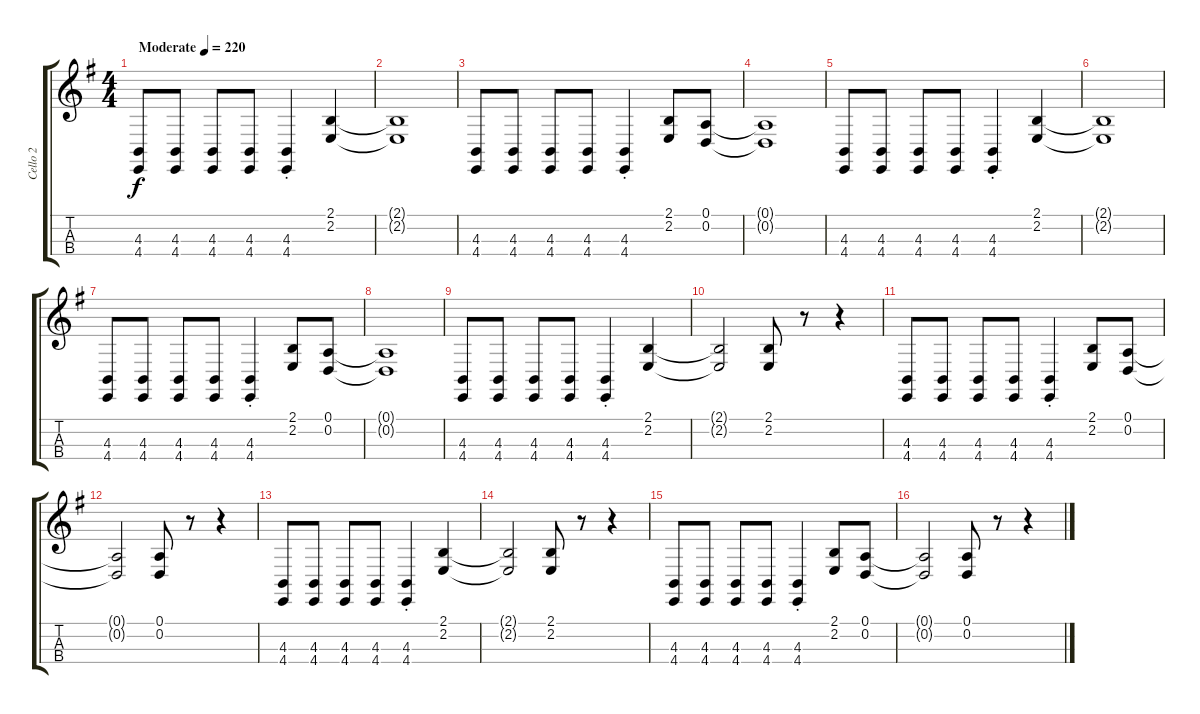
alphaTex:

\track ("Cello 2" "Cello 2") {instrument cello}
\staff {score tabs}
\tuning (A3 D3 G2 C2) {hide}
\ts (4 4)
\tempo (220 "Moderate")
\clef g2
\ks g
(4.3 4.4).8{dy f instrument cello} (4.3 4.4).8 (4.3 4.4).8 (4.3 4.4).8 (4.3{st} 4.4{st}).4 (2.1 2.2).4 |
(2.1{t} 2.2{t}).1 |
(4.3 4.4).8 (4.3 4.4).8 (4.3 4.4).8 (4.3 4.4).8 (4.3{st} 4.4{st}).4 (2.1 2.2).8 (0.1 0.2).8 |
(0.1{t} 0.2{t}).1 |
(4.3 4.4).8 (4.3 4.4).8 (4.3 4.4).8 (4.3 4.4).8 (4.3{st} 4.4{st}).4 (2.1 2.2).4 |
(2.1{t} 2.2{t}).1 |
(4.3 4.4).8 (4.3 4.4).8 (4.3 4.4).8 (4.3 4.4).8 (4.3{st} 4.4{st}).4 (2.1 2.2).8 (0.1 0.2).8 |
(0.1{t} 0.2{t}).1 |
(4.3 4.4).8 (4.3 4.4).8 (4.3 4.4).8 (4.3 4.4).8 (4.3{st} 4.4{st}).4 (2.1 2.2).4 |
(2.1{t} 2.2{t}).2 (2.1 2.2).8 r.8 r.4 |
(4.3 4.4).8 (4.3 4.4).8 (4.3 4.4).8 (4.3 4.4).8 (4.3{st} 4.4{st}).4 (2.1 2.2).8 (0.1 0.2).8 |
(0.1{t} 0.2{t}).2 (0.1 0.2).8 r.8 r.4 |
(4.3 4.4).8 (4.3 4.4).8 (4.3 4.4).8 (4.3 4.4).8 (4.3{st} 4.4{st}).4 (2.1 2.2).4 |
(2.1{t} 2.2{t}).2 (2.1 2.2).8 r.8 r.4 |
(4.3 4.4).8 (4.3 4.4).8 (4.3 4.4).8 (4.3 4.4).8 (4.3{st} 4.4{st}).4 (2.1 2.2).8 (0.1 0.2).8 |
(0.1{t} 0.2{t}).2 (0.1 0.2).8 r.8 r.4
